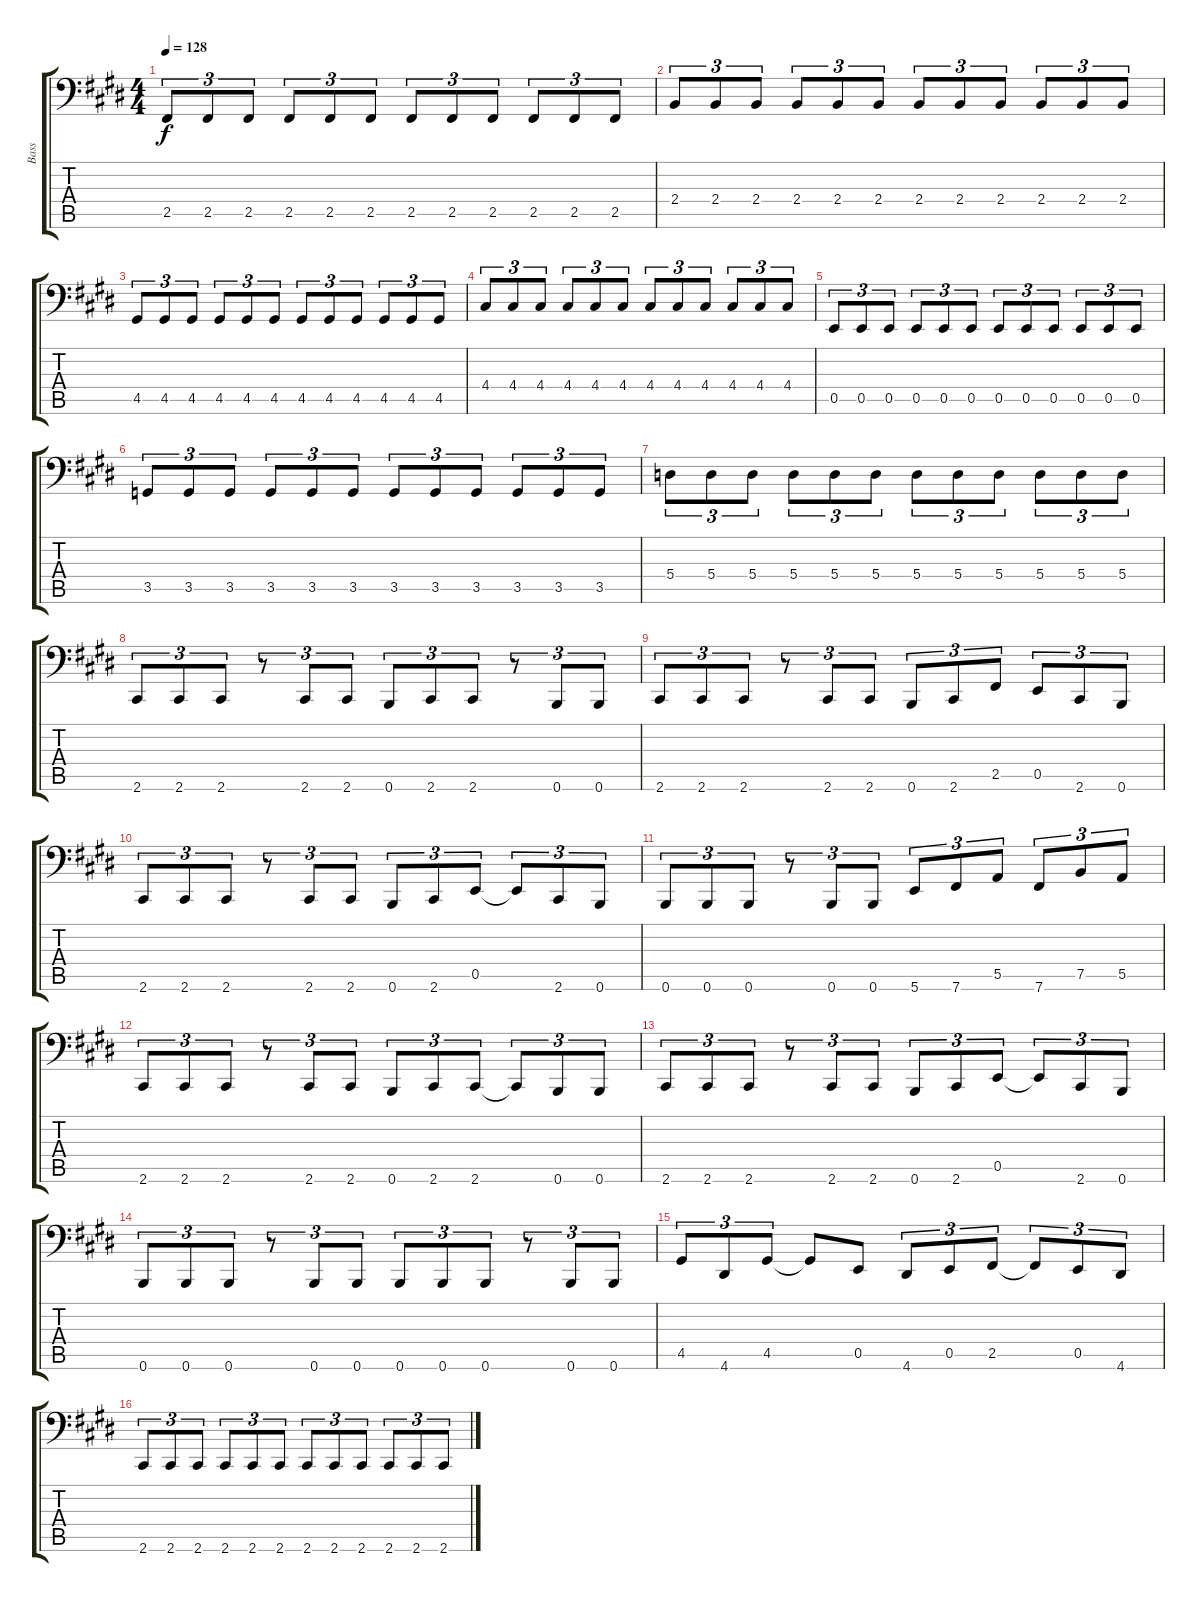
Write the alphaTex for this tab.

\track ("Bass" "Bass") {instrument electricbassfinger}
\staff {score tabs}
\tuning (C3 G2 D2 A1 E1 B0) {hide}
\ts (4 4)
\tempo 128
\clef f4
\ks e
2.5.8{tu (3 2) dy f} 2.5.8{tu (3 2)} 2.5.8{tu (3 2)} 2.5.8{tu (3 2)} 2.5.8{tu (3 2)} 2.5.8{tu (3 2)} 2.5.8{tu (3 2)} 2.5.8{tu (3 2)} 2.5.8{tu (3 2)} 2.5.8{tu (3 2)} 2.5.8{tu (3 2)} 2.5.8{tu (3 2)} |
2.4.8{tu (3 2)} 2.4.8{tu (3 2)} 2.4.8{tu (3 2)} 2.4.8{tu (3 2)} 2.4.8{tu (3 2)} 2.4.8{tu (3 2)} 2.4.8{tu (3 2)} 2.4.8{tu (3 2)} 2.4.8{tu (3 2)} 2.4.8{tu (3 2)} 2.4.8{tu (3 2)} 2.4.8{tu (3 2)} |
4.5.8{tu (3 2)} 4.5.8{tu (3 2)} 4.5.8{tu (3 2)} 4.5.8{tu (3 2)} 4.5.8{tu (3 2)} 4.5.8{tu (3 2)} 4.5.8{tu (3 2)} 4.5.8{tu (3 2)} 4.5.8{tu (3 2)} 4.5.8{tu (3 2)} 4.5.8{tu (3 2)} 4.5.8{tu (3 2)} |
4.4.8{tu (3 2)} 4.4.8{tu (3 2)} 4.4.8{tu (3 2)} 4.4.8{tu (3 2)} 4.4.8{tu (3 2)} 4.4.8{tu (3 2)} 4.4.8{tu (3 2)} 4.4.8{tu (3 2)} 4.4.8{tu (3 2)} 4.4.8{tu (3 2)} 4.4.8{tu (3 2)} 4.4.8{tu (3 2)} |
0.5.8{tu (3 2)} 0.5.8{tu (3 2)} 0.5.8{tu (3 2)} 0.5.8{tu (3 2)} 0.5.8{tu (3 2)} 0.5.8{tu (3 2)} 0.5.8{tu (3 2)} 0.5.8{tu (3 2)} 0.5.8{tu (3 2)} 0.5.8{tu (3 2)} 0.5.8{tu (3 2)} 0.5.8{tu (3 2)} |
3.5.8{tu (3 2)} 3.5.8{tu (3 2)} 3.5.8{tu (3 2)} 3.5.8{tu (3 2)} 3.5.8{tu (3 2)} 3.5.8{tu (3 2)} 3.5.8{tu (3 2)} 3.5.8{tu (3 2)} 3.5.8{tu (3 2)} 3.5.8{tu (3 2)} 3.5.8{tu (3 2)} 3.5.8{tu (3 2)} |
5.4.8{tu (3 2)} 5.4.8{tu (3 2)} 5.4.8{tu (3 2)} 5.4.8{tu (3 2)} 5.4.8{tu (3 2)} 5.4.8{tu (3 2)} 5.4.8{tu (3 2)} 5.4.8{tu (3 2)} 5.4.8{tu (3 2)} 5.4.8{tu (3 2)} 5.4.8{tu (3 2)} 5.4.8{tu (3 2)} |
2.6.8{tu (3 2)} 2.6.8{tu (3 2)} 2.6.8{tu (3 2)} r.8{tu (3 2)} 2.6.8{tu (3 2)} 2.6.8{tu (3 2)} 0.6.8{tu (3 2)} 2.6.8{tu (3 2)} 2.6.8{tu (3 2)} r.8{tu (3 2)} 0.6.8{tu (3 2)} 0.6.8{tu (3 2)} |
2.6.8{tu (3 2)} 2.6.8{tu (3 2)} 2.6.8{tu (3 2)} r.8{tu (3 2)} 2.6.8{tu (3 2)} 2.6.8{tu (3 2)} 0.6.8{tu (3 2)} 2.6.8{tu (3 2)} 2.5.8{tu (3 2)} 0.5.8{tu (3 2)} 2.6.8{tu (3 2)} 0.6.8{tu (3 2)} |
2.6.8{tu (3 2)} 2.6.8{tu (3 2)} 2.6.8{tu (3 2)} r.8{tu (3 2)} 2.6.8{tu (3 2)} 2.6.8{tu (3 2)} 0.6.8{tu (3 2)} 2.6.8{tu (3 2)} 0.5.8{tu (3 2)} 0.5{t}.8{tu (3 2)} 2.6.8{tu (3 2)} 0.6.8{tu (3 2)} |
0.6.8{tu (3 2)} 0.6.8{tu (3 2)} 0.6.8{tu (3 2)} r.8{tu (3 2)} 0.6.8{tu (3 2)} 0.6.8{tu (3 2)} 5.6.8{tu (3 2)} 7.6.8{tu (3 2)} 5.5.8{tu (3 2)} 7.6.8{tu (3 2)} 7.5.8{tu (3 2)} 5.5.8{tu (3 2)} |
2.6.8{tu (3 2)} 2.6.8{tu (3 2)} 2.6.8{tu (3 2)} r.8{tu (3 2)} 2.6.8{tu (3 2)} 2.6.8{tu (3 2)} 0.6.8{tu (3 2)} 2.6.8{tu (3 2)} 2.6.8{tu (3 2)} 2.6{t}.8{tu (3 2)} 0.6.8{tu (3 2)} 0.6.8{tu (3 2)} |
2.6.8{tu (3 2)} 2.6.8{tu (3 2)} 2.6.8{tu (3 2)} r.8{tu (3 2)} 2.6.8{tu (3 2)} 2.6.8{tu (3 2)} 0.6.8{tu (3 2)} 2.6.8{tu (3 2)} 0.5.8{tu (3 2)} 0.5{t}.8{tu (3 2)} 2.6.8{tu (3 2)} 0.6.8{tu (3 2)} |
0.6.8{tu (3 2)} 0.6.8{tu (3 2)} 0.6.8{tu (3 2)} r.8{tu (3 2)} 0.6.8{tu (3 2)} 0.6.8{tu (3 2)} 0.6.8{tu (3 2)} 0.6.8{tu (3 2)} 0.6.8{tu (3 2)} r.8{tu (3 2)} 0.6.8{tu (3 2)} 0.6.8{tu (3 2)} |
4.5.8{tu (3 2)} 4.6.8{tu (3 2)} 4.5.8{tu (3 2)} 4.5{t}.8 0.5.8 4.6.8{tu (3 2)} 0.5.8{tu (3 2)} 2.5.8{tu (3 2)} 2.5{t}.8{tu (3 2)} 0.5.8{tu (3 2)} 4.6.8{tu (3 2)} |
2.6.8{tu (3 2)} 2.6.8{tu (3 2)} 2.6.8{tu (3 2)} 2.6.8{tu (3 2)} 2.6.8{tu (3 2)} 2.6.8{tu (3 2)} 2.6.8{tu (3 2)} 2.6.8{tu (3 2)} 2.6.8{tu (3 2)} 2.6.8{tu (3 2)} 2.6.8{tu (3 2)} 2.6.8{tu (3 2)}
